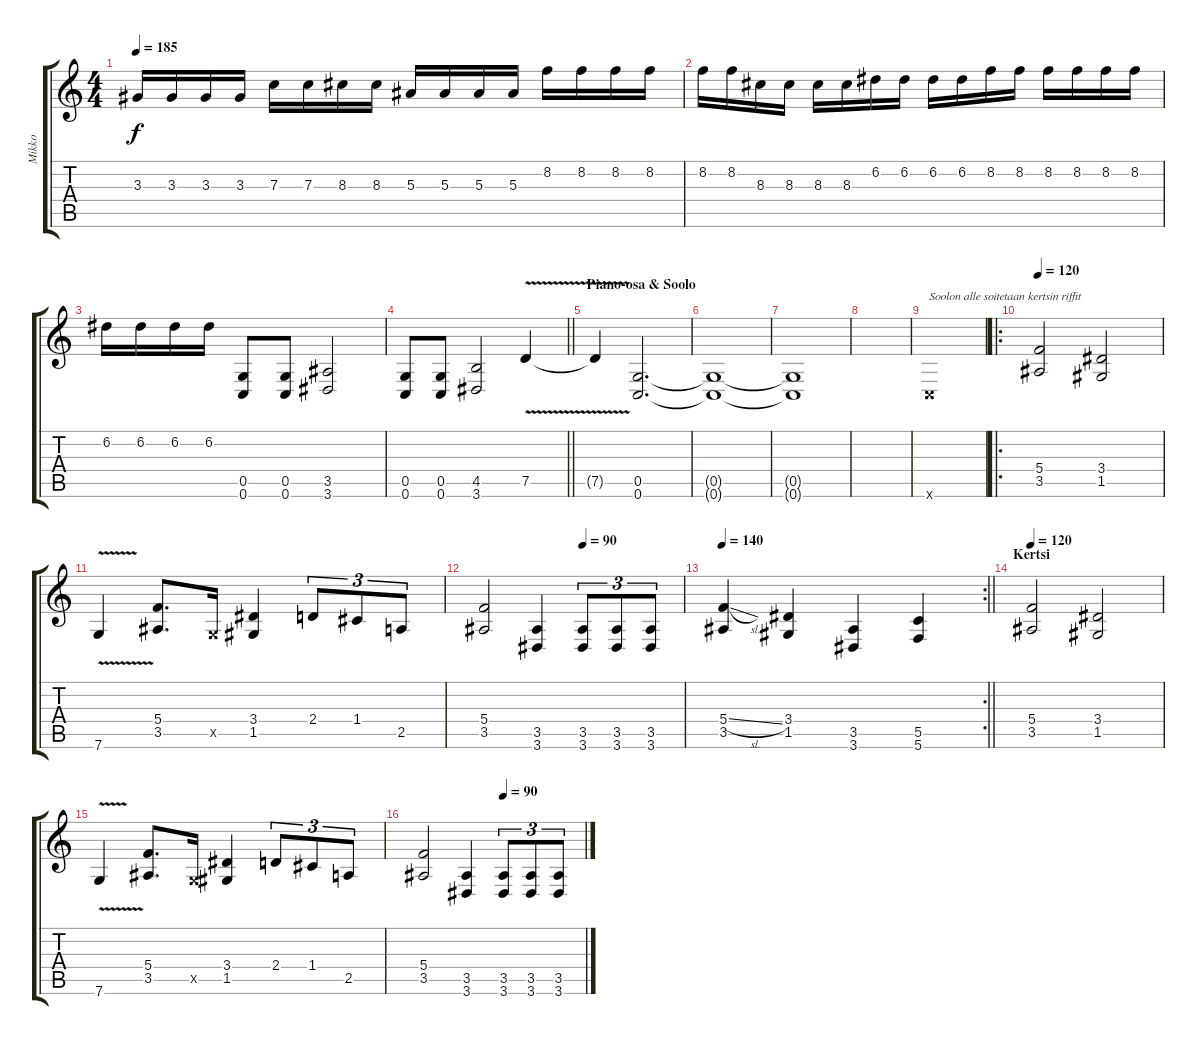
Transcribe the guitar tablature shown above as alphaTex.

\track ("Mikko" "Mikko") {instrument distortionguitar}
\staff {score tabs}
\tuning (D4 A3 F3 C3 G2 C2) {hide}
\ts (4 4)
\tempo 185
\clef g2
\ks c
3.3.16{dy f} 3.3.16 3.3.16 3.3.16 7.3.16 7.3.16 8.3.16 8.3.16 5.3.16 5.3.16 5.3.16 5.3.16 8.2.16 8.2.16 8.2.16 8.2.16 |
8.2.16 8.2.16 8.3.16 8.3.16 8.3.16 8.3.16 6.2.16 6.2.16 6.2.16 6.2.16 8.2.16 8.2.16 8.2.16 8.2.16 8.2.16 8.2.16 |
6.2.16 6.2.16 6.2.16 6.2.16 (0.5 0.6).8 (0.5 0.6).8 (3.5 3.6).2 |
\barLineRight lightlight
(0.5 0.6).8 (0.5 0.6).8 (4.5 3.6).2 7.5{v}.4{instrument guitarharmonics} |
\section ("" "Piano-osa & Soolo")
7.5{t}.4 (0.5 0.6).2{d volume 0 instrument distortionguitar} |
(0.5{t} 0.6{t}).1 |
(0.5{t} 0.6{t}).1 |
|
0.6{x}.1{txt "Soolon alle soitetaan kertsin riffit" volume 13} |
\ro
\tempo 120
(5.4 3.5).2 (3.4 1.5).2 |
7.6{v}.4{instrument guitarharmonics} (5.4 3.5).8{d instrument distortionguitar} 0.5{x}.16 (3.4 1.5).4 2.4.8{tu (3 2)} 1.4.8{tu (3 2)} 2.5.8{tu (3 2)} |
\tempo (90 0.5)
(5.4 3.5).2 (3.5 3.6).4 (3.5 3.6).8{tu (3 2)} (3.5 3.6).8{tu (3 2)} (3.5 3.6).8{tu (3 2)} |
\rc 2
\tempo 140
\barLineRight lightlight
(5.4{sl} 3.5).4 (3.4 1.5).4 (3.5 3.6).4 (5.5 5.6).4 |
\section ("" "Kertsi")
\tempo 120
(5.4 3.5).2 (3.4 1.5).2 |
7.6{v}.4{instrument guitarharmonics} (5.4 3.5).8{d instrument distortionguitar} 0.5{x}.16 (3.4 1.5).4 2.4.8{tu (3 2)} 1.4.8{tu (3 2)} 2.5.8{tu (3 2)} |
\tempo (90 0.5)
(5.4 3.5).2 (3.5 3.6).4 (3.5 3.6).8{tu (3 2)} (3.5 3.6).8{tu (3 2)} (3.5 3.6).8{tu (3 2)}
